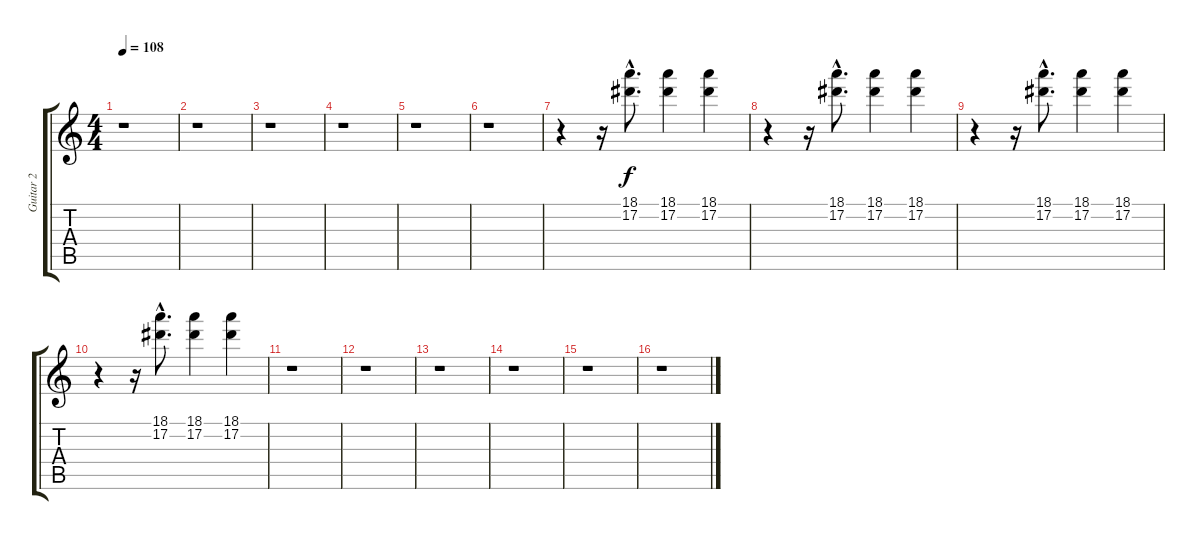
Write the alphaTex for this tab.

\track ("Guitar 2" "Guitar 2") {instrument distortionguitar}
\staff {score tabs}
\tuning (Eb4 Bb3 Gb3 Db3 Ab2 Eb2) {hide}
\ts (4 4)
\tempo 108
\clef g2
\ks c
r.1{dy f} |
r.1 |
r.1 |
r.1 |
r.1 |
r.1 |
r.4{volume 11} r.16 (18.1{hac} 17.2{hac}).8{d} (18.1 17.2).4 (18.1 17.2).4 |
r.4 r.16 (18.1{hac} 17.2{hac}).8{d} (18.1 17.2).4 (18.1 17.2).4 |
r.4 r.16 (18.1{hac} 17.2{hac}).8{d} (18.1 17.2).4 (18.1 17.2).4 |
r.4 r.16 (18.1{hac} 17.2{hac}).8{d} (18.1 17.2).4 (18.1 17.2).4 |
r.1{volume 13} |
r.1 |
r.1 |
r.1 |
r.1 |
r.1
